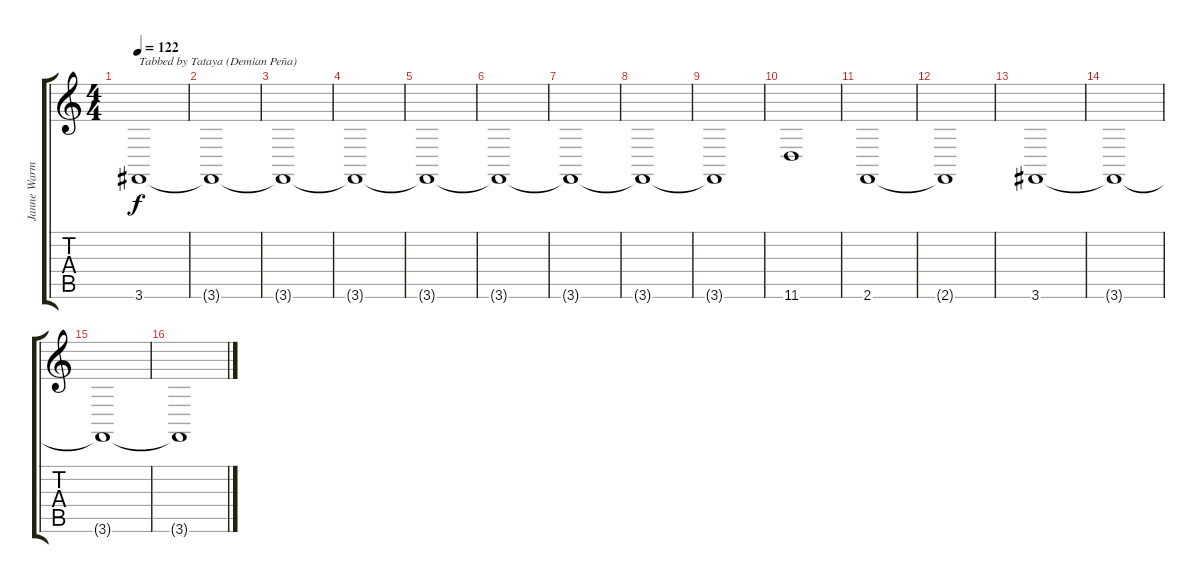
\track ("Janne Warman" "Janne Warm") {instrument stringensemble2}
\staff {score tabs}
\tuning (Eb4 Bb3 Gb3 Db3 Ab2 Eb2) {hide}
\ts (4 4)
\tempo 122
\clef g2
\ks c
3.6.1{txt "Tabbed by Tataya (Demian Peña)" dy f instrument stringensemble2} |
3.6{t}.1 |
3.6{t}.1 |
3.6{t}.1 |
3.6{t}.1 |
3.6{t}.1 |
3.6{t}.1 |
3.6{t}.1 |
3.6{t}.1 |
11.6.1 |
2.6.1 |
2.6{t}.1 |
3.6.1 |
3.6{t}.1 |
3.6{t}.1 |
3.6{t}.1
